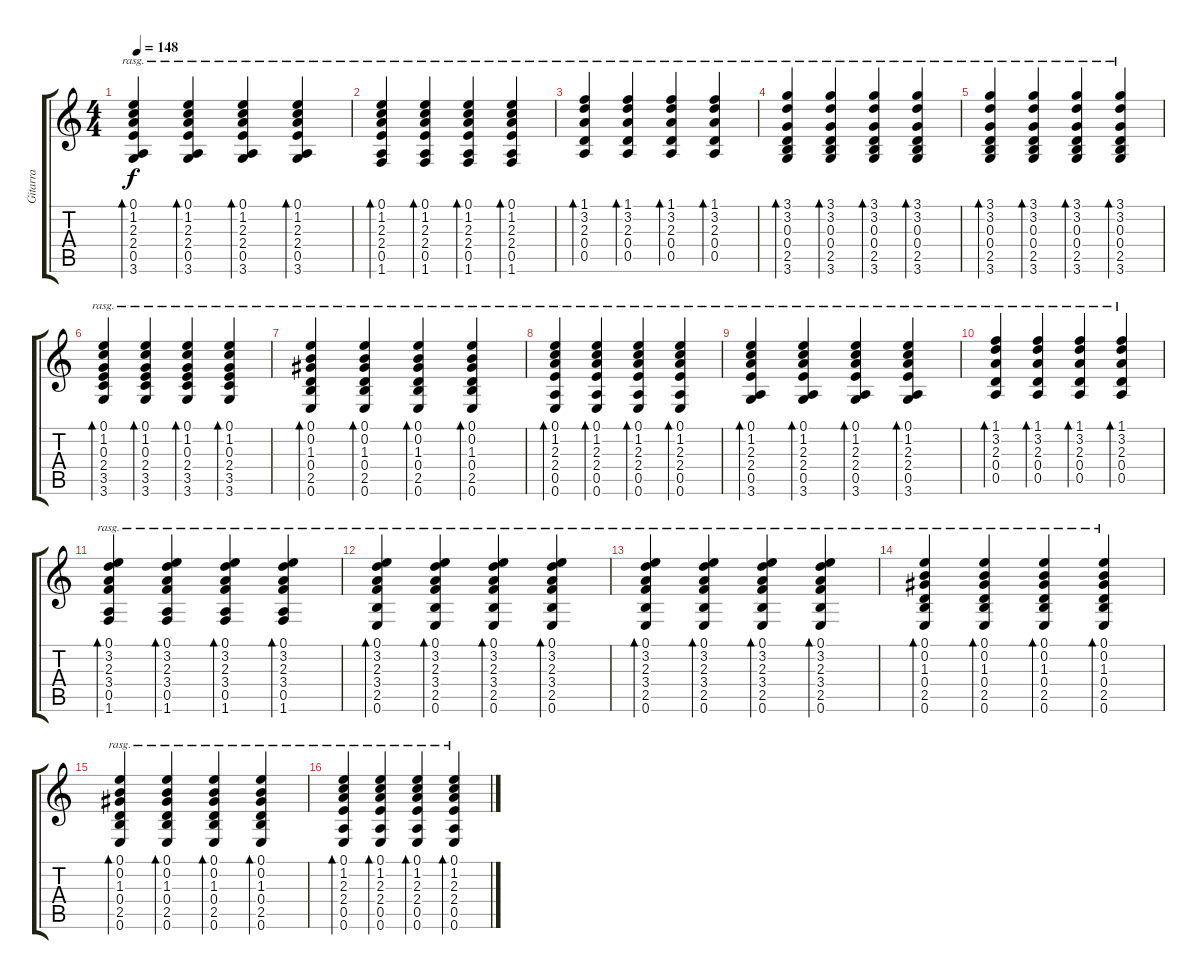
\track ("Gitarra" "Gitarra") {instrument electricguitarclean}
\staff {score tabs}
\tuning (E4 B3 G3 D3 A2 E2) {hide}
\ts (4 4)
\tempo 148
\clef g2
\ks c
(0.1 1.2 2.3 2.4 0.5 3.6).4{bd 60 rasg ii dy f} (0.1 1.2 2.3 2.4 0.5 3.6).4{bd 60 rasg ii} (0.1 1.2 2.3 2.4 0.5 3.6).4{bd 60 rasg ii} (0.1 1.2 2.3 2.4 0.5 3.6).4{bd 60 rasg ii} |
(0.1 1.2 2.3 2.4 0.5 1.6).4{bd 60 rasg ii} (0.1 1.2 2.3 2.4 0.5 1.6).4{bd 60 rasg ii} (0.1 1.2 2.3 2.4 0.5 1.6).4{bd 60 rasg ii} (0.1 1.2 2.3 2.4 0.5 1.6).4{bd 60 rasg ii} |
(1.1 3.2 2.3 0.4 0.5).4{bd 60 rasg ii} (1.1 3.2 2.3 0.4 0.5).4{bd 60 rasg ii} (1.1 3.2 2.3 0.4 0.5).4{bd 60 rasg ii} (1.1 3.2 2.3 0.4 0.5).4{bd 60 rasg ii} |
(3.1 3.2 0.3 0.4 2.5 3.6).4{bd 60 rasg ii} (3.1 3.2 0.3 0.4 2.5 3.6).4{bd 60 rasg ii} (3.1 3.2 0.3 0.4 2.5 3.6).4{bd 60 rasg ii} (3.1 3.2 0.3 0.4 2.5 3.6).4{bd 60 rasg ii} |
(3.1 3.2 0.3 0.4 2.5 3.6).4{bd 60 rasg ii} (3.1 3.2 0.3 0.4 2.5 3.6).4{bd 60 rasg ii} (3.1 3.2 0.3 0.4 2.5 3.6).4{bd 60 rasg ii} (3.1 3.2 0.3 0.4 2.5 3.6).4{bd 60 rasg ii} |
(0.1 1.2 0.3 2.4 3.5 3.6).4{bd 60 rasg ii} (0.1 1.2 0.3 2.4 3.5 3.6).4{bd 60 rasg ii} (0.1 1.2 0.3 2.4 3.5 3.6).4{bd 60 rasg ii} (0.1 1.2 0.3 2.4 3.5 3.6).4{bd 60 rasg ii} |
(0.1 0.2 1.3 0.4 2.5 0.6).4{bd 60 rasg ii} (0.1 0.2 1.3 0.4 2.5 0.6).4{bd 60 rasg ii} (0.1 0.2 1.3 0.4 2.5 0.6).4{bd 60 rasg ii} (0.1 0.2 1.3 0.4 2.5 0.6).4{bd 60 rasg ii} |
(0.1 1.2 2.3 2.4 0.5 0.6).4{bd 60 rasg ii} (0.1 1.2 2.3 2.4 0.5 0.6).4{bd 60 rasg ii} (0.1 1.2 2.3 2.4 0.5 0.6).4{bd 60 rasg ii} (0.1 1.2 2.3 2.4 0.5 0.6).4{bd 60 rasg ii} |
(0.1 1.2 2.3 2.4 0.5 3.6).4{bd 60 rasg ii} (0.1 1.2 2.3 2.4 0.5 3.6).4{bd 60 rasg ii} (0.1 1.2 2.3 2.4 0.5 3.6).4{bd 60 rasg ii} (0.1 1.2 2.3 2.4 0.5 3.6).4{bd 60 rasg ii} |
(1.1 3.2 2.3 0.4 0.5).4{bd 60 rasg ii} (1.1 3.2 2.3 0.4 0.5).4{bd 60 rasg ii} (1.1 3.2 2.3 0.4 0.5).4{bd 60 rasg ii} (1.1 3.2 2.3 0.4 0.5).4{bd 60 rasg ii} |
(0.1 3.2 2.3 3.4 0.5 1.6).4{bd 60 rasg ii} (0.1 3.2 2.3 3.4 0.5 1.6).4{bd 60 rasg ii} (0.1 3.2 2.3 3.4 0.5 1.6).4{bd 60 rasg ii} (0.1 3.2 2.3 3.4 0.5 1.6).4{bd 60 rasg ii} |
(0.1 3.2 2.3 3.4 2.5 0.6).4{bd 60 rasg ii} (0.1 3.2 2.3 3.4 2.5 0.6).4{bd 60 rasg ii} (0.1 3.2 2.3 3.4 2.5 0.6).4{bd 60 rasg ii} (0.1 3.2 2.3 3.4 2.5 0.6).4{bd 60 rasg ii} |
(0.1 3.2 2.3 3.4 2.5 0.6).4{bd 60 rasg ii} (0.1 3.2 2.3 3.4 2.5 0.6).4{bd 60 rasg ii} (0.1 3.2 2.3 3.4 2.5 0.6).4{bd 60 rasg ii} (0.1 3.2 2.3 3.4 2.5 0.6).4{bd 60 rasg ii} |
(0.1 0.2 1.3 0.4 2.5 0.6).4{bd 60 rasg ii} (0.1 0.2 1.3 0.4 2.5 0.6).4{bd 60 rasg ii} (0.1 0.2 1.3 0.4 2.5 0.6).4{bd 60 rasg ii} (0.1 0.2 1.3 0.4 2.5 0.6).4{bd 60 rasg ii} |
(0.1 0.2 1.3 0.4 2.5 0.6).4{bd 60 rasg ii} (0.1 0.2 1.3 0.4 2.5 0.6).4{bd 60 rasg ii} (0.1 0.2 1.3 0.4 2.5 0.6).4{bd 60 rasg ii} (0.1 0.2 1.3 0.4 2.5 0.6).4{bd 60 rasg ii} |
(0.1 1.2 2.3 2.4 0.5 0.6).4{bd 60 rasg ii} (0.1 1.2 2.3 2.4 0.5 0.6).4{bd 60 rasg ii} (0.1 1.2 2.3 2.4 0.5 0.6).4{bd 60 rasg ii} (0.1 1.2 2.3 2.4 0.5 0.6).4{bd 60 rasg ii}
